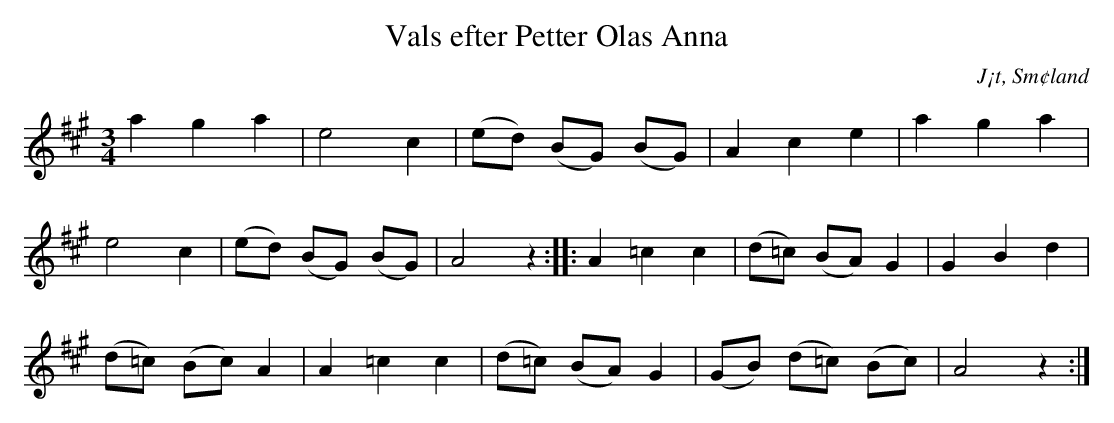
X:1
L:1/8
M:3/4
T:Vals efter Petter Olas Anna
O:J¡t, Sm¢land
M:3/4
L:1/8
K:A
a2 g2 a2 | e4 c2 | (ed) (BG) (BG) | A2 c2 e2 | a2 g2 a2 |
e4 c2 | (ed) (BG) (BG) | A4 z2 :||: A2 =c2 c2 | (d=c) (BA) G2 | G2 B2 d2 |
(d=c) (Bc) A2 | A2 =c2 c2 | (d=c) (BA) G2 | (GB) (d=c) (Bc) | A4 z2 :|
